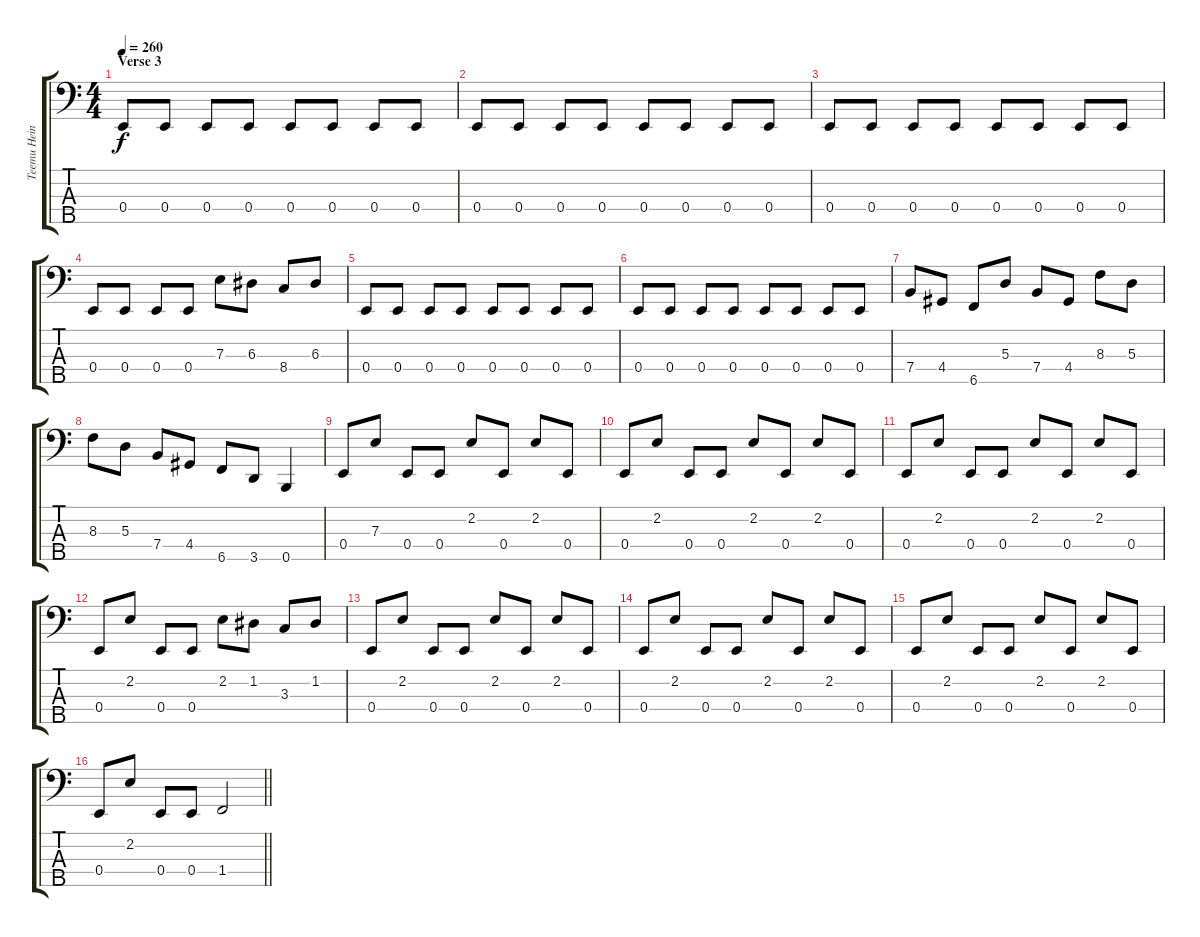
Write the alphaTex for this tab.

\track ("Teemu Heinola (bass)" "Teemu Hein") {instrument electricbasspick}
\staff {score tabs}
\tuning (G2 D2 A1 E1 B0) {hide}
\ts (4 4)
\section ("" "Verse 3")
\tempo 260
\clef f4
\ks aminor
0.4.8{dy f} 0.4.8 0.4.8 0.4.8 0.4.8 0.4.8 0.4.8 0.4.8 |
0.4.8 0.4.8 0.4.8 0.4.8 0.4.8 0.4.8 0.4.8 0.4.8 |
0.4.8 0.4.8 0.4.8 0.4.8 0.4.8 0.4.8 0.4.8 0.4.8 |
0.4.8 0.4.8 0.4.8 0.4.8 7.3.8 6.3.8 8.4.8 6.3.8 |
0.4.8 0.4.8 0.4.8 0.4.8 0.4.8 0.4.8 0.4.8 0.4.8 |
0.4.8 0.4.8 0.4.8 0.4.8 0.4.8 0.4.8 0.4.8 0.4.8 |
7.4.8 4.4.8 6.5.8 5.3.8 7.4.8 4.4.8 8.3.8 5.3.8 |
8.3.8 5.3.8 7.4.8 4.4.8 6.5.8 3.5.8 0.5.4 |
0.4.8 7.3.8 0.4.8 0.4.8 2.2.8 0.4.8 2.2.8 0.4.8 |
0.4.8 2.2.8 0.4.8 0.4.8 2.2.8 0.4.8 2.2.8 0.4.8 |
0.4.8 2.2.8 0.4.8 0.4.8 2.2.8 0.4.8 2.2.8 0.4.8 |
0.4.8 2.2.8 0.4.8 0.4.8 2.2.8 1.2.8 3.3.8 1.2.8 |
0.4.8 2.2.8 0.4.8 0.4.8 2.2.8 0.4.8 2.2.8 0.4.8 |
0.4.8 2.2.8 0.4.8 0.4.8 2.2.8 0.4.8 2.2.8 0.4.8 |
0.4.8 2.2.8 0.4.8 0.4.8 2.2.8 0.4.8 2.2.8 0.4.8 |
\barLineRight lightlight
0.4.8 2.2.8 0.4.8 0.4.8 1.4.2
